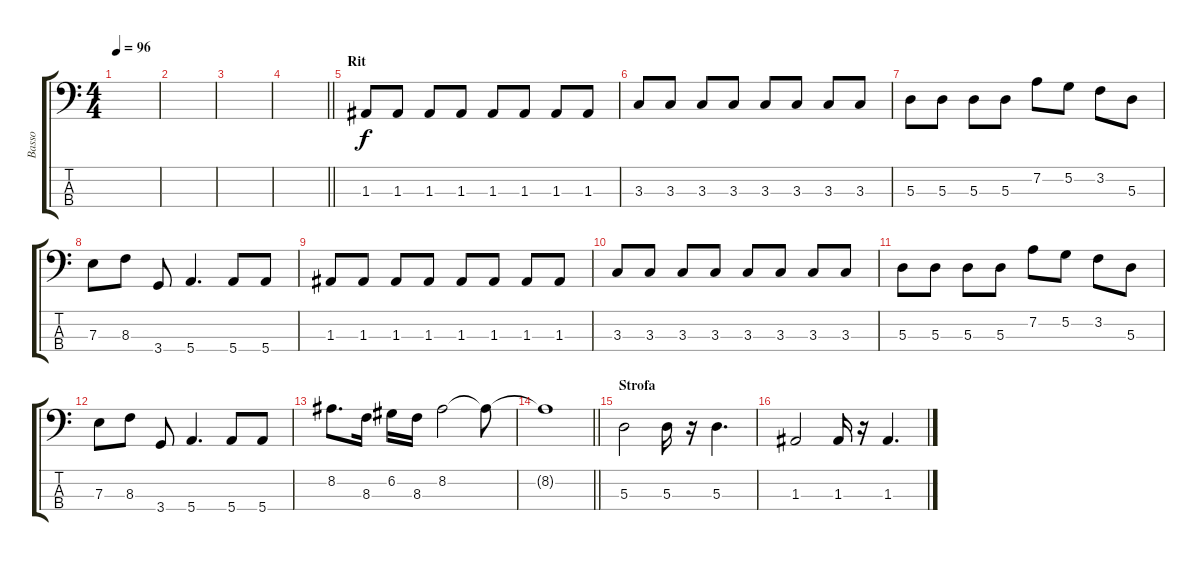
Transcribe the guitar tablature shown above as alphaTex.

\track ("Basso" "Basso") {instrument electricbassfinger}
\staff {score tabs}
\tuning (G2 D2 A1 E1) {hide}
\ts (4 4)
\tempo 96
\clef f4
\ks c
|
|
|
\barLineRight lightlight
|
\section ("" "Rit")
1.3.8 1.3.8 1.3.8 1.3.8 1.3.8 1.3.8 1.3.8 1.3.8 |
3.3.8 3.3.8 3.3.8 3.3.8 3.3.8 3.3.8 3.3.8 3.3.8 |
5.3.8 5.3.8 5.3.8 5.3.8 7.2.8 5.2.8 3.2.8 5.3.8 |
7.3.8 8.3.8 3.4.8 5.4.4{d} 5.4.8 5.4.8 |
1.3.8 1.3.8 1.3.8 1.3.8 1.3.8 1.3.8 1.3.8 1.3.8 |
3.3.8 3.3.8 3.3.8 3.3.8 3.3.8 3.3.8 3.3.8 3.3.8 |
5.3.8 5.3.8 5.3.8 5.3.8 7.2.8 5.2.8 3.2.8 5.3.8 |
7.3.8 8.3.8 3.4.8 5.4.4{d} 5.4.8 5.4.8 |
8.2.8{d} 8.3.16 6.2.16 8.3.16 8.2.2 8.2{t}.8 |
\barLineRight lightlight
8.2{t}.1 |
\section ("" "Strofa")
5.3.2 5.3.16 r.16 5.3.4{d} |
1.3.2 1.3.16 r.16 1.3.4{d}
